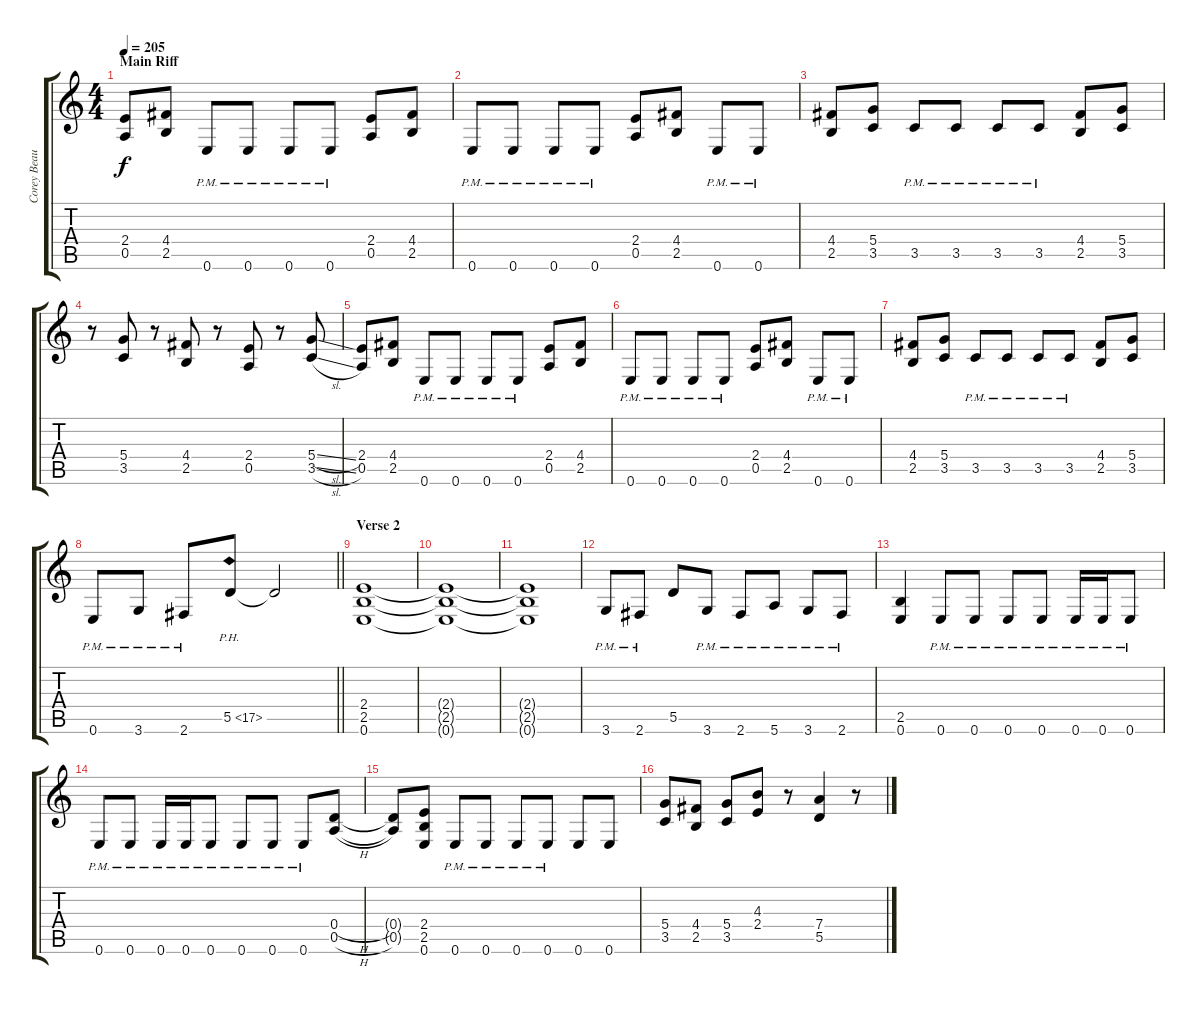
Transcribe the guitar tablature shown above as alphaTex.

\track ("Corey Beaulieu" "Corey Beau") {instrument distortionguitar}
\staff {score tabs}
\tuning (E4 B3 G3 D3 A2 E2) {hide}
\ts (4 4)
\section ("" "Main Riff")
\tempo 205
\clef g2
\ks c
(2.4 0.5).8{dy f} (4.4 2.5).8 0.6{pm}.8 0.6{pm}.8 0.6{pm}.8 0.6{pm}.8 (2.4 0.5).8 (4.4 2.5).8 |
0.6{pm}.8 0.6{pm}.8 0.6{pm}.8 0.6{pm}.8 (2.4 0.5).8 (4.4 2.5).8 0.6{pm}.8 0.6{pm}.8 |
(4.4 2.5).8 (5.4 3.5).8 3.5{pm}.8 3.5{pm}.8 3.5{pm}.8 3.5{pm}.8 (4.4 2.5).8 (5.4 3.5).8 |
r.8 (5.4 3.5).8 r.8 (4.4 2.5).8 r.8 (2.4 0.5).8 r.8 (5.4{sl} 3.5{sl}).8 |
(2.4 0.5).8 (4.4 2.5).8 0.6{pm}.8 0.6{pm}.8 0.6{pm}.8 0.6{pm}.8 (2.4 0.5).8 (4.4 2.5).8 |
0.6{pm}.8 0.6{pm}.8 0.6{pm}.8 0.6{pm}.8 (2.4 0.5).8 (4.4 2.5).8 0.6{pm}.8 0.6{pm}.8 |
(4.4 2.5).8 (5.4 3.5).8 3.5{pm}.8 3.5{pm}.8 3.5{pm}.8 3.5{pm}.8 (4.4 2.5).8 (5.4 3.5).8 |
\barLineRight lightlight
0.6{pm}.8 3.6{pm}.8 2.6{pm}.8 5.5{ph 12}.8 5.5{t}.2 |
\section ("" "Verse 2")
(2.4 2.5 0.6).1 |
(2.4{t} 2.5{t} 0.6{t}).1 |
(2.4{t} 2.5{t} 0.6{t}).1 |
3.6{pm}.8 2.6{pm}.8 5.5.8 3.6{pm}.8 2.6{pm}.8 5.6{pm}.8 3.6{pm}.8 2.6{pm}.8 |
(2.5 0.6).4 0.6{pm}.8 0.6{pm}.8 0.6{pm}.8 0.6{pm}.8 0.6{pm}.16 0.6{pm}.16 0.6{pm}.8 |
0.6{pm}.8 0.6{pm}.8 0.6{pm}.16 0.6{pm}.16 0.6{pm}.8 0.6{pm}.8 0.6{pm}.8 0.6{pm}.8 (0.4{h} 0.5{h}).8 |
(0.4{t} 0.5{t}).8 (2.4 2.5 0.6).8 0.6{pm}.8 0.6{pm}.8 0.6{pm}.8 0.6{pm}.8 0.6.8 0.6.8 |
(5.4 3.5).8 (4.4 2.5).8 (5.4 3.5).8 (4.3 2.4).8 r.8 (7.4 5.5).4 r.8
